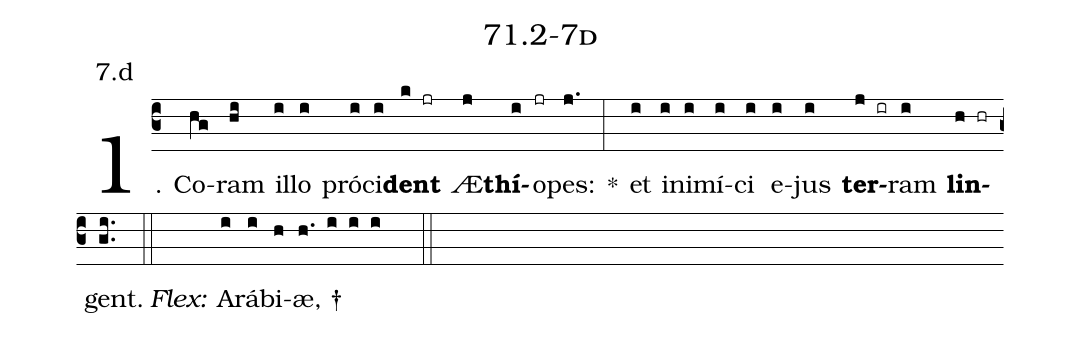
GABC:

name: 71.2-7d;
annotation: 7.d;
%%
(c3)1. Co(hg)ram(hi) il(i)lo(i) pró(i)ci(i)<b>dent</b>(k jr) Æ(j)<b>thí</b>(i)o(jr)pes:(j.) *(:) et(i) in(i)i(i)mí(i)ci(i) e(i)jus(i) <b>ter</b>(j ir)ram(i) <b>lin</b>(h hr)gent.(gi..) (::)
<i>Flex:</i>()  A(i)rá(i)bi(h)æ, †(h. i i i  ::)

%E(i) u(i) o(j) u(i) a(h) e.(gi..) (::)
